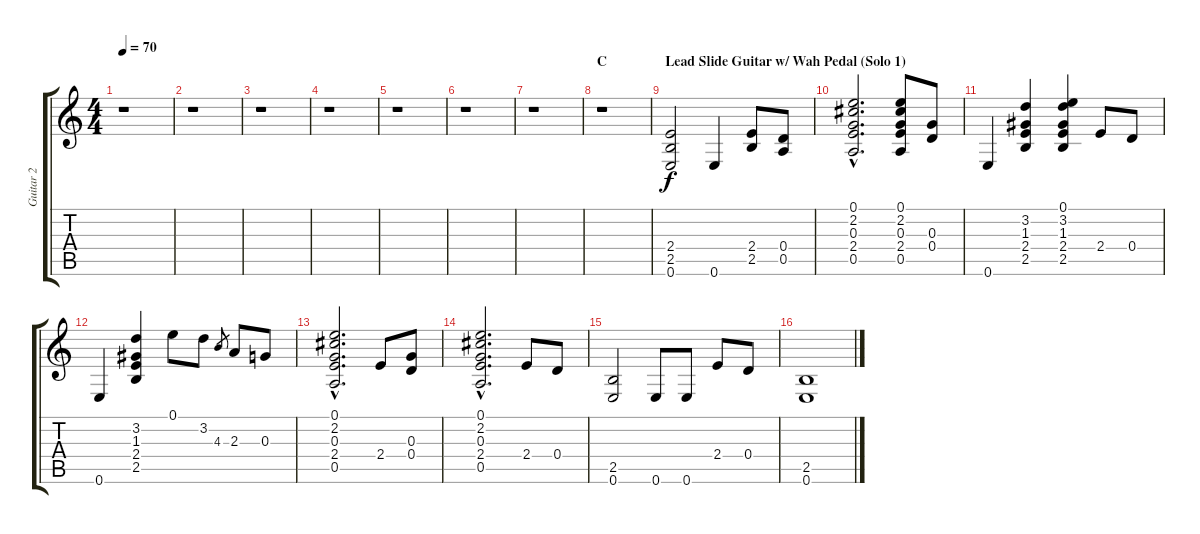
\track ("Guitar 2" "Guitar 2") {instrument electricguitarclean}
\staff {score tabs}
\tuning (E4 B3 G3 D3 A2 E2) {hide}
\ts (4 4)
\tempo 70
\clef g2
\ks c
r.1{dy f} |
r.1 |
r.1 |
r.1 |
r.1 |
r.1 |
r.1 |
\section ("" "C")
r.1 |
\section ("" "Lead Slide Guitar w/ Wah Pedal (Solo 1)")
(2.4 2.5 0.6).2 0.6.4 (2.4 2.5).8 (0.4 0.5).8 |
(0.1{hac} 2.2{hac} 0.3{hac} 2.4{hac} 0.5{hac}).2{d} (0.1 2.2 0.3 2.4 0.5).8 (0.3 0.4).8 |
0.6.4 (3.2 1.3 2.4 2.5).4 (0.1 3.2 1.3 2.4 2.5).4 2.4.8 0.4.8 |
0.6.4 (3.2 1.3 2.4 2.5).4 0.1.8 3.2.8 4.3.8{gr} 2.3.8 0.3.8 |
(0.1{hac} 2.2{hac} 0.3{hac} 2.4{hac} 0.5{hac}).2{d} 2.4.8 (0.3 0.4).8 |
(0.1{hac} 2.2{hac} 0.3{hac} 2.4{hac} 0.5{hac}).2{d} 2.4.8 0.4.8 |
(2.5 0.6).2 0.6.8 0.6.8 2.4.8 0.4.8 |
(2.5 0.6).1
